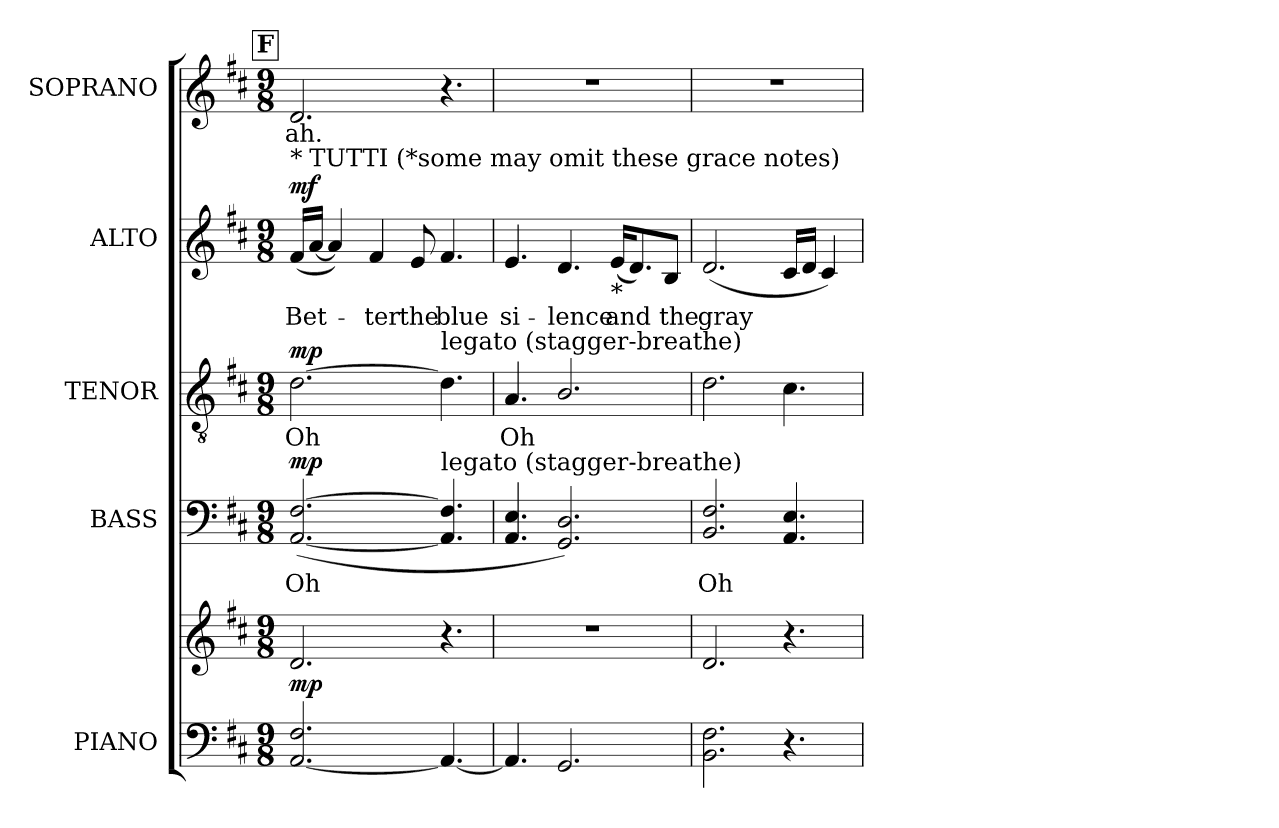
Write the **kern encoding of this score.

**kern	**kern	**dynam	**kern	**text	**dynam	**kern	**text	**dynam	**kern	**text	**dynam	**kern	**text
*part5	*part5	*part5	*part4	*part4	*part4	*part3	*part3	*part3	*part2	*part2	*part2	*part1	*part1
*staff6	*staff5	*staff5/6	*staff4	*staff4	*staff4	*staff3	*staff3	*staff3	*staff2	*staff2	*staff2	*staff1	*staff1
*I"PIANO	*	*	*I"BASS	*	*	*I"TENOR	*	*	*I"ALTO	*	*	*I"SOPRANO	*
*I'PNO.	*	*	*I'B.	*	*	*I'T.	*	*	*I'A.	*	*	*I'S.	*
!!LO:PB:g=z
*clefF4	*clefG2	*	*clefF4	*	*	*clefGv2	*	*	*clefG2	*	*	*clefG2	*
*	*	*	*	*	*	*ITrd7c12	*	*	*	*	*	*	*
*k[f#c#]	*k[f#c#]	*	*k[f#c#]	*	*	*k[f#c#]	*	*	*k[f#c#]	*	*	*k[f#c#]	*
*D:	*D:	*	*D:	*	*	*D:	*	*	*D:	*	*	*D:	*
*M9/8	*M9/8	*	*M9/8	*	*	*M9/8	*	*	*M9/8	*	*	*M9/8	*
!!LO:REH:place=s1:B:color=#000000:enc=box:fs=19.1405:t=F
=133	=133	=133	=133	=133	=133	=133	=133	=133	=133	=133	=133	=133	=133
!	!	!	!	!LO:LY:b:color=#000000	!	!	!	!	!	!	!	!	!
!	!	!	!	!	!	!	!LO:LY:b:color=#000000	!	!	!	!	!	!
!	!	!	!	!	!	!	!	!	!	!LO:LY:b:color=#000000	!	!	!
!	!	!	!	!	!	!	!	!	!LO:TX:a:t=*	!	!	!	!
!	!	!	!	!	!	!	!	!	!	!	!	!	!LO:LY:b:color=#000000
[2.AAi/ 2.F#i	2.di/	mp	([2.AAi/ [2.F#i	Oh	mp	[2.Di\	Oh	mp	(16f#i/LL	Bet-	mf	2.di/	ah.
!	!	!	!	!	!	!	!	!	!LO:TX:a:t=TUTTI (*some may omit these grace notes)	!	!	!	!
.	.	.	.	.	.	.	.	.	[16ai/JJ	.	.	.	.
.	.	.	.	.	.	.	.	.	4ai/])	.	.	.	.
!	!	!	!	!	!	!	!	!	!	!LO:LY:b:color=#000000	!	!	!
.	.	.	.	.	.	.	.	.	4f#i/	-ter	.	.	.
!	!	!	!	!	!	!	!	!	!	!LO:LY:b:color=#000000	!	!	!
.	.	.	.	.	.	.	.	.	8ei/	the	.	.	.
!	!	!	!	!	!	!LO:TX:a:t=legato (stagger-breathe)	!	!	!	!	!	!	!
!	!	!	!LO:TX:a:t=legato (stagger-breathe)	!	!	!	!	!	!	!	!	!	!
!	!	!	!	!	!	!	!	!	!	!LO:LY:b:color=#000000	!	!	!
4.AAi/_	4.r	.	4.AAi/] 4.F#i]	.	.	4.Di\]	.	.	4.f#i/	blue	.	4.r	.
=134	=134	=134	=134	=134	=134	=134	=134	=134	=134	=134	=134	=134	=134
!	!LO:N:vis=1	!	!	!	!	!	!	!	!	!	!	!	!
!	!	!	!	!	!	!	!LO:LY:b:color=#000000	!	!	!	!	!	!
!	!	!	!	!	!	!	!	!	!	!LO:LY:b:color=#000000	!	!LO:N:vis=1	!
4.AAi/]	8%9r	.	4.AAi/ 4.Ei	.	.	4.AAi/	Oh	.	4.ei/	si-	.	8%9r	.
!	!	!	!	!	!	!	!	!	!	!LO:LY:b:color=#000000	!	!	!
2.GGi/	.	.	2.GGi/ 2.Di)	.	.	2.BBi/	.	.	4.di/	-lence	.	.	.
!	!	!	!	!	!	!	!	!	!LO:TX:b:t=*	!	!	!	!
!	!	!	!	!	!	!	!	!	!	!LO:LY:b:color=#000000	!	!	!
.	.	.	.	.	.	.	.	.	(16ei/KL	and	.	.	.
.	.	.	.	.	.	.	.	.	8.di/)	.	.	.	.
!	!	!	!	!	!	!	!	!	!	!LO:LY:b:color=#000000	!	!	!
.	.	.	.	.	.	.	.	.	8Bi/J	the	.	.	.
=135	=135	=135	=135	=135	=135	=135	=135	=135	=135	=135	=135	=135	=135
!	!	!	!	!LO:LY:b:color=#000000	!	!	!	!	!	!	!	!	!
!	!	!	!	!	!	!	!	!	!	!LO:LY:b:color=#000000	!	!LO:N:vis=1	!
2.BBi\ 2.F#i	2.di/	.	2.BBi/ 2.F#i	Oh	.	2.Di\	.	.	(2.di/	gray	.	8%9r	.
4.r	4.r	.	4.AAi/ 4.Ei	.	.	4.C#i\	.	.	16c#i/LL	.	.	.	.
.	.	.	.	.	.	.	.	.	16di/JJ	.	.	.	.
.	.	.	.	.	.	.	.	.	4c#i/)	.	.	.	.
=	=	=	=	=	=	=	=	=	=	=	=	=	=
*-	*-	*-	*-	*-	*-	*-	*-	*-	*-	*-	*-	*-	*-
